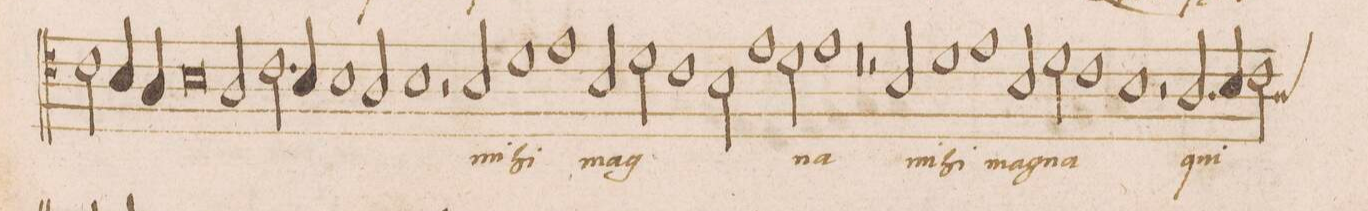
**kern	**text
*I"TENOR	*
*clefC4	*
*k[]	*
*met(C|)	*
*M2/1	*
2c\	.
4B/	.
4A/	.
0B	.
=37-	=37-
2A\	.
2.c\	.
=38-	=38-
4B/	.
1B	.
2A/	.
=39-	=39-
1B	.
2r	.
2B/	mi-
=40-	=40-
1d	-hi
1e	.
=41-	=41-
2B/	mag-
2d\	.
1c	.
=42-	=42-
2B\	.
1e	.
2d\	-na
=43-	=43-
1e	.
0r	.
=44-	=44-
2r	.
2B/	mi-
=45-	=45-
1d	-hi
1e	ma-
=46-	=46-
2B/	-gna
2d\	.
1c	.
=47-	=47-
1B	.
2r	.
2.A/	qui
=48-	=48-
4B/	.
2c\	.
*custos:A	*
*-	*-
